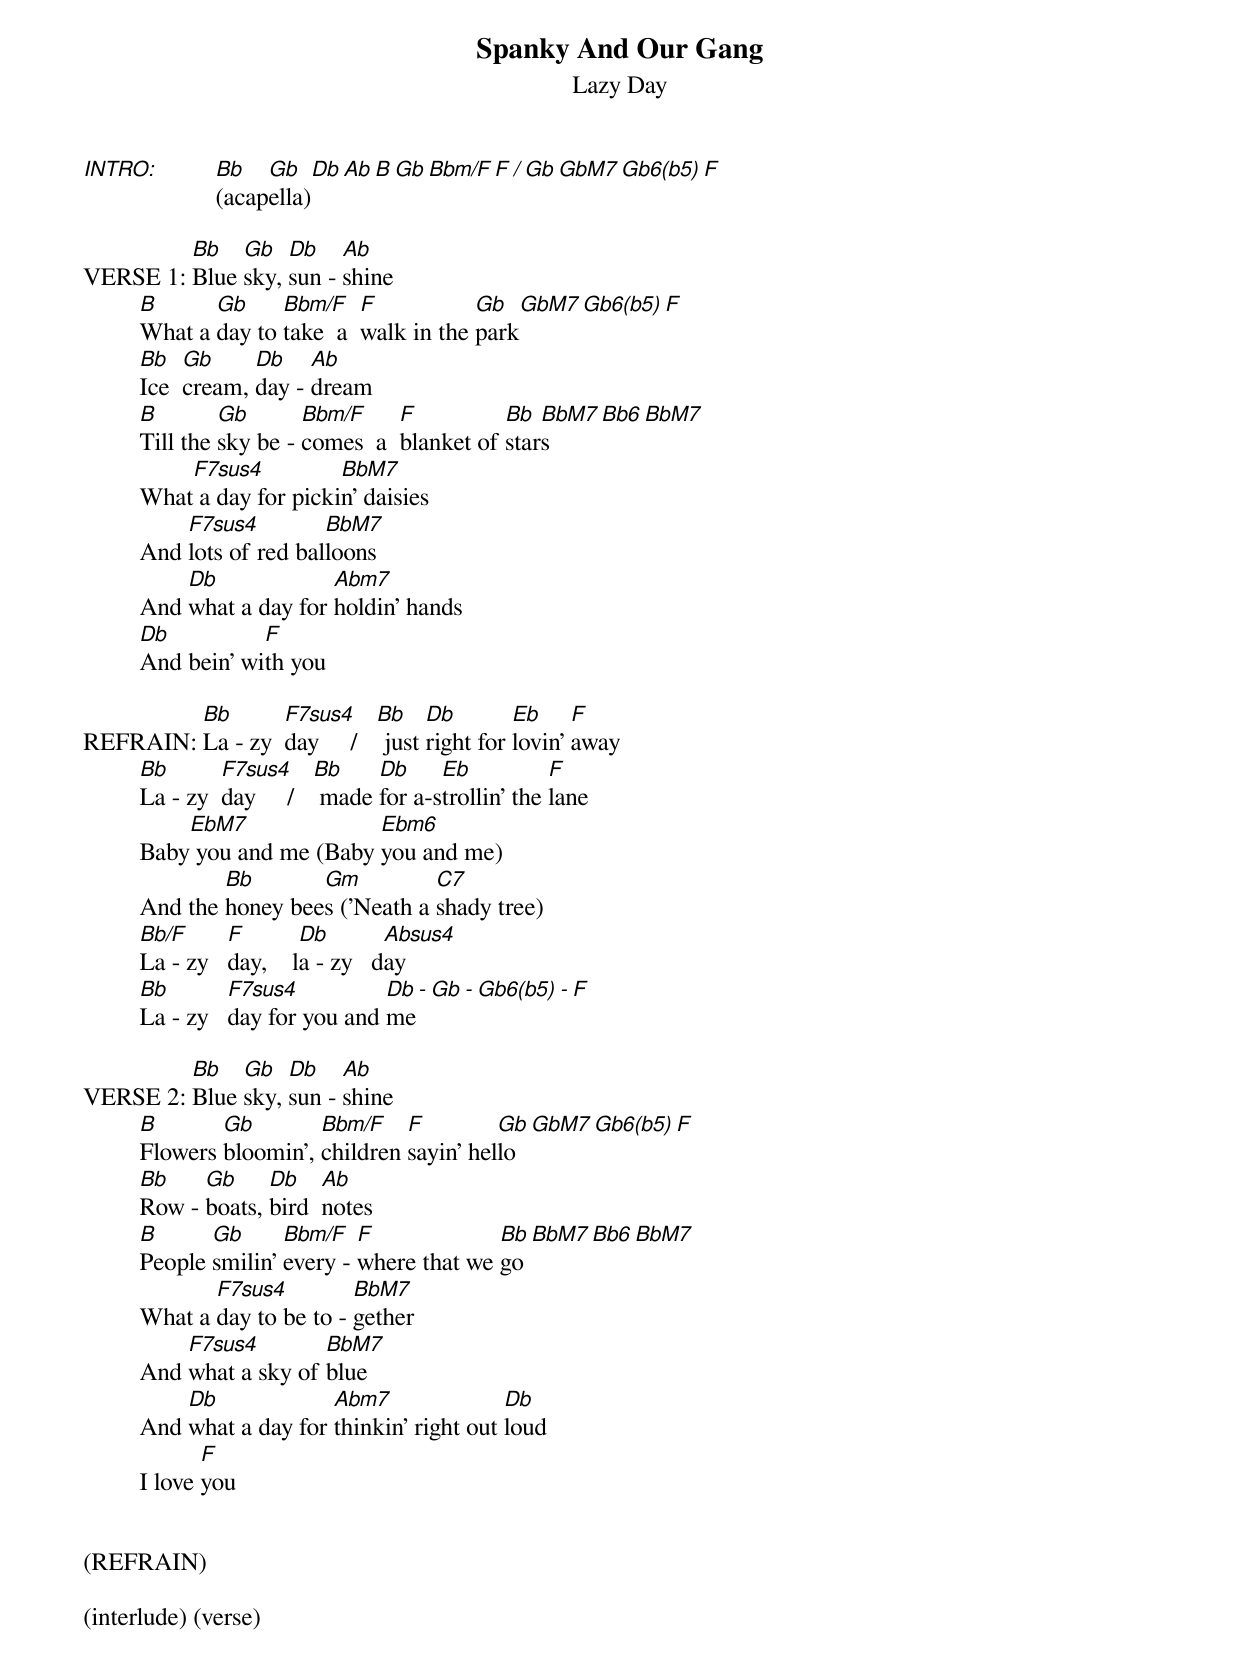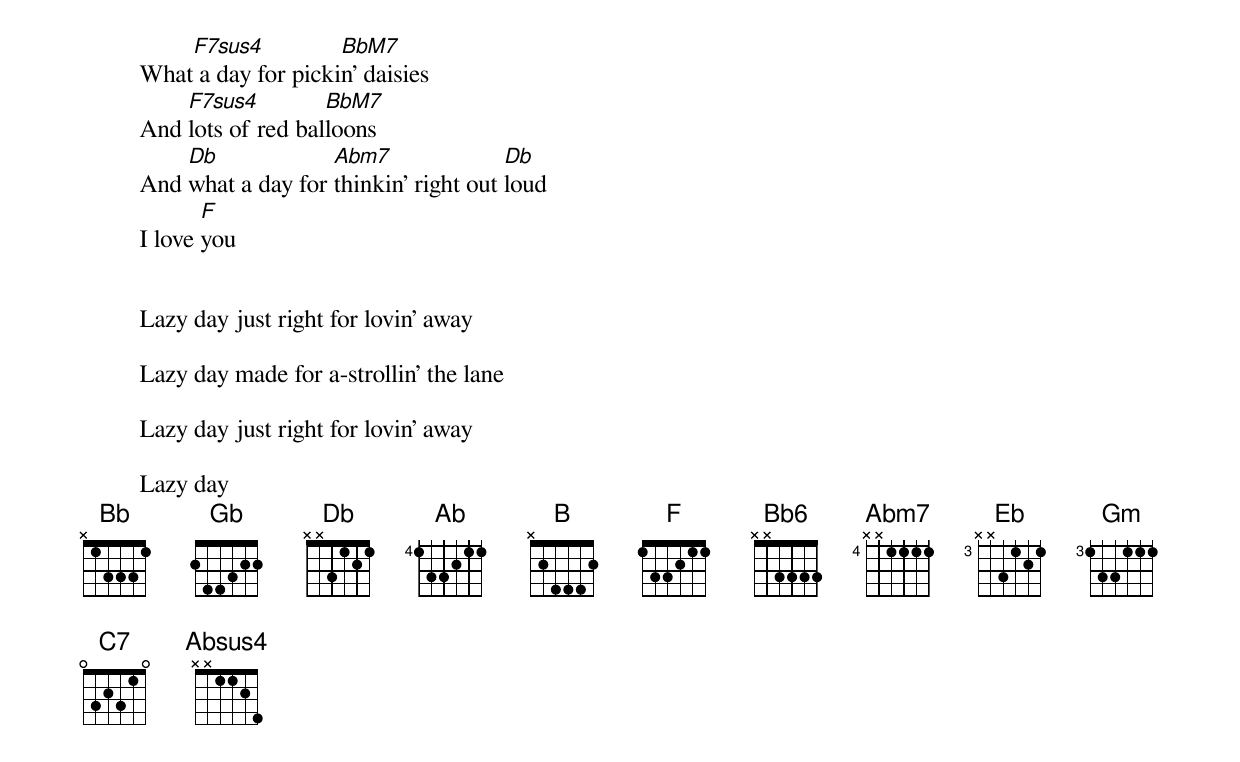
Spanky And Our Gang
Lazy Day

INTRO:   Bb   Gb   Db   Ab   B   Gb   Bbm/F   F   /  Gb   GbM7   Gb6(b5)   F
         (acapella)

         Bb   Gb   Db    Ab
VERSE 1: Blue sky, sun - shine
         B      Gb     Bbm/F    F           Gb   GbM7   Gb6(b5)   F
         What a day to take  a  walk in the park
         Bb   Gb     Db    Ab
         Ice  cream, day - dream
         B        Gb       Bbm/F     F          Bb  BbM7  Bb6  BbM7
         Till the sky be - comes  a  blanket of stars
             F7sus4          BbM7
         What a day for pickin' daisies
             F7sus4         BbM7
         And lots of red balloons
             Db             Abm7
         And what a day for holdin' hands
         Db          F
         And bein' with you

         Bb       F7sus4      Bb    Db        Eb     F
REFRAIN: La - zy  day     /    just right for lovin' away
         Bb       F7sus4      Bb    Db     Eb           F
         La - zy  day     /    made for a-strollin' the lane
             EbM7              Ebm6
         Baby you and me (Baby you and me)
                 Bb       Gm          C7
         And the honey bees ('Neath a shady tree)
         Bb/F      F        Db        Absus4
         La - zy   day,    la - zy   day
         Bb        F7sus4          Db - Gb - Gb6(b5) - F
         La - zy   day for you and me

         Bb   Gb   Db    Ab
VERSE 2: Blue sky, sun - shine
         B       Gb        Bbm/F    F         Gb   GbM7   Gb6(b5)   F
         Flowers bloomin', children sayin' hello
         Bb    Gb     Db    Ab
         Row - boats, bird  notes
         B      Gb      Bbm/F   F             Bb  BbM7  Bb6  BbM7
         People smilin' every - where that we go
                F7sus4         BbM7
         What a day to be to - gether
             F7sus4        BbM7
         And what a sky of blue
             Db             Abm7               Db
         And what a day for thinkin' right out loud
                F
         I love you


(REFRAIN)

(interlude) (verse)

             F7sus4          BbM7
         What a day for pickin' daisies
             F7sus4         BbM7
         And lots of red balloons
             Db             Abm7               Db
         And what a day for thinkin' right out loud
                F
         I love you


         Lazy day just right for lovin' away

         Lazy day made for a-strollin' the lane

         Lazy day just right for lovin' away

         Lazy day
